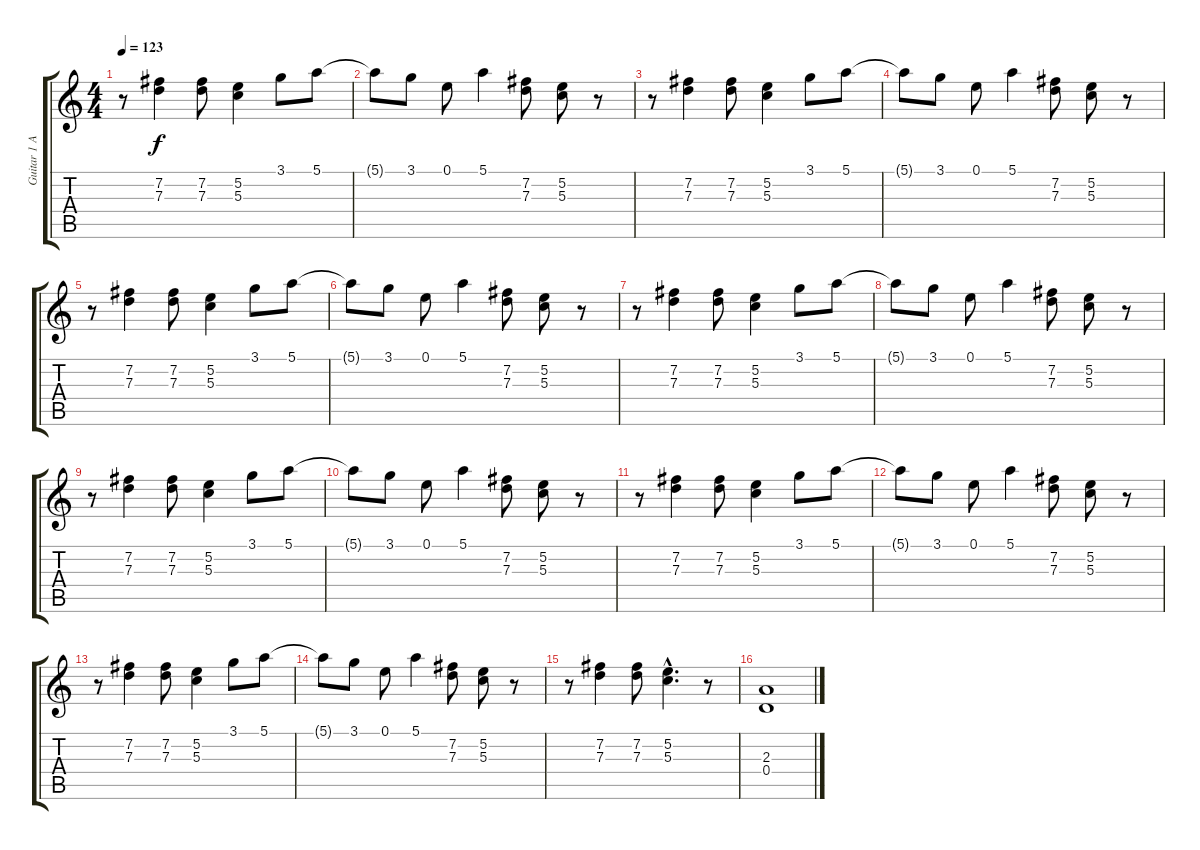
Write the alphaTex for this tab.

\track ("Guitar 1 Angus" "Guitar 1 A") {instrument overdrivenguitar}
\staff {score tabs}
\tuning (E4 B3 G3 D3 A2 E2) {hide}
\ts (4 4)
\tempo 123
\clef g2
\ks c
r.8{dy f} (7.2 7.3).4 (7.2 7.3).8 (5.2 5.3).4 3.1.8 5.1.8 |
5.1{t}.8 3.1.8 0.1.8 5.1.4 (7.2 7.3).8 (5.2 5.3).8 r.8 |
r.8 (7.2 7.3).4 (7.2 7.3).8 (5.2 5.3).4 3.1.8 5.1.8 |
5.1{t}.8 3.1.8 0.1.8 5.1.4 (7.2 7.3).8 (5.2 5.3).8 r.8 |
r.8 (7.2 7.3).4 (7.2 7.3).8 (5.2 5.3).4 3.1.8 5.1.8 |
5.1{t}.8 3.1.8 0.1.8 5.1.4 (7.2 7.3).8 (5.2 5.3).8 r.8 |
r.8 (7.2 7.3).4 (7.2 7.3).8 (5.2 5.3).4 3.1.8 5.1.8 |
5.1{t}.8 3.1.8 0.1.8 5.1.4 (7.2 7.3).8 (5.2 5.3).8 r.8 |
r.8 (7.2 7.3).4 (7.2 7.3).8 (5.2 5.3).4 3.1.8 5.1.8 |
5.1{t}.8 3.1.8 0.1.8 5.1.4 (7.2 7.3).8 (5.2 5.3).8 r.8 |
r.8 (7.2 7.3).4 (7.2 7.3).8 (5.2 5.3).4 3.1.8 5.1.8 |
5.1{t}.8 3.1.8 0.1.8 5.1.4 (7.2 7.3).8 (5.2 5.3).8 r.8 |
r.8 (7.2 7.3).4 (7.2 7.3).8 (5.2 5.3).4 3.1.8 5.1.8 |
5.1{t}.8 3.1.8 0.1.8 5.1.4 (7.2 7.3).8 (5.2 5.3).8 r.8 |
r.8 (7.2 7.3).4 (7.2 7.3).8 (5.2{hac} 5.3{hac}).4{d} r.8 |
(2.3 0.4).1
